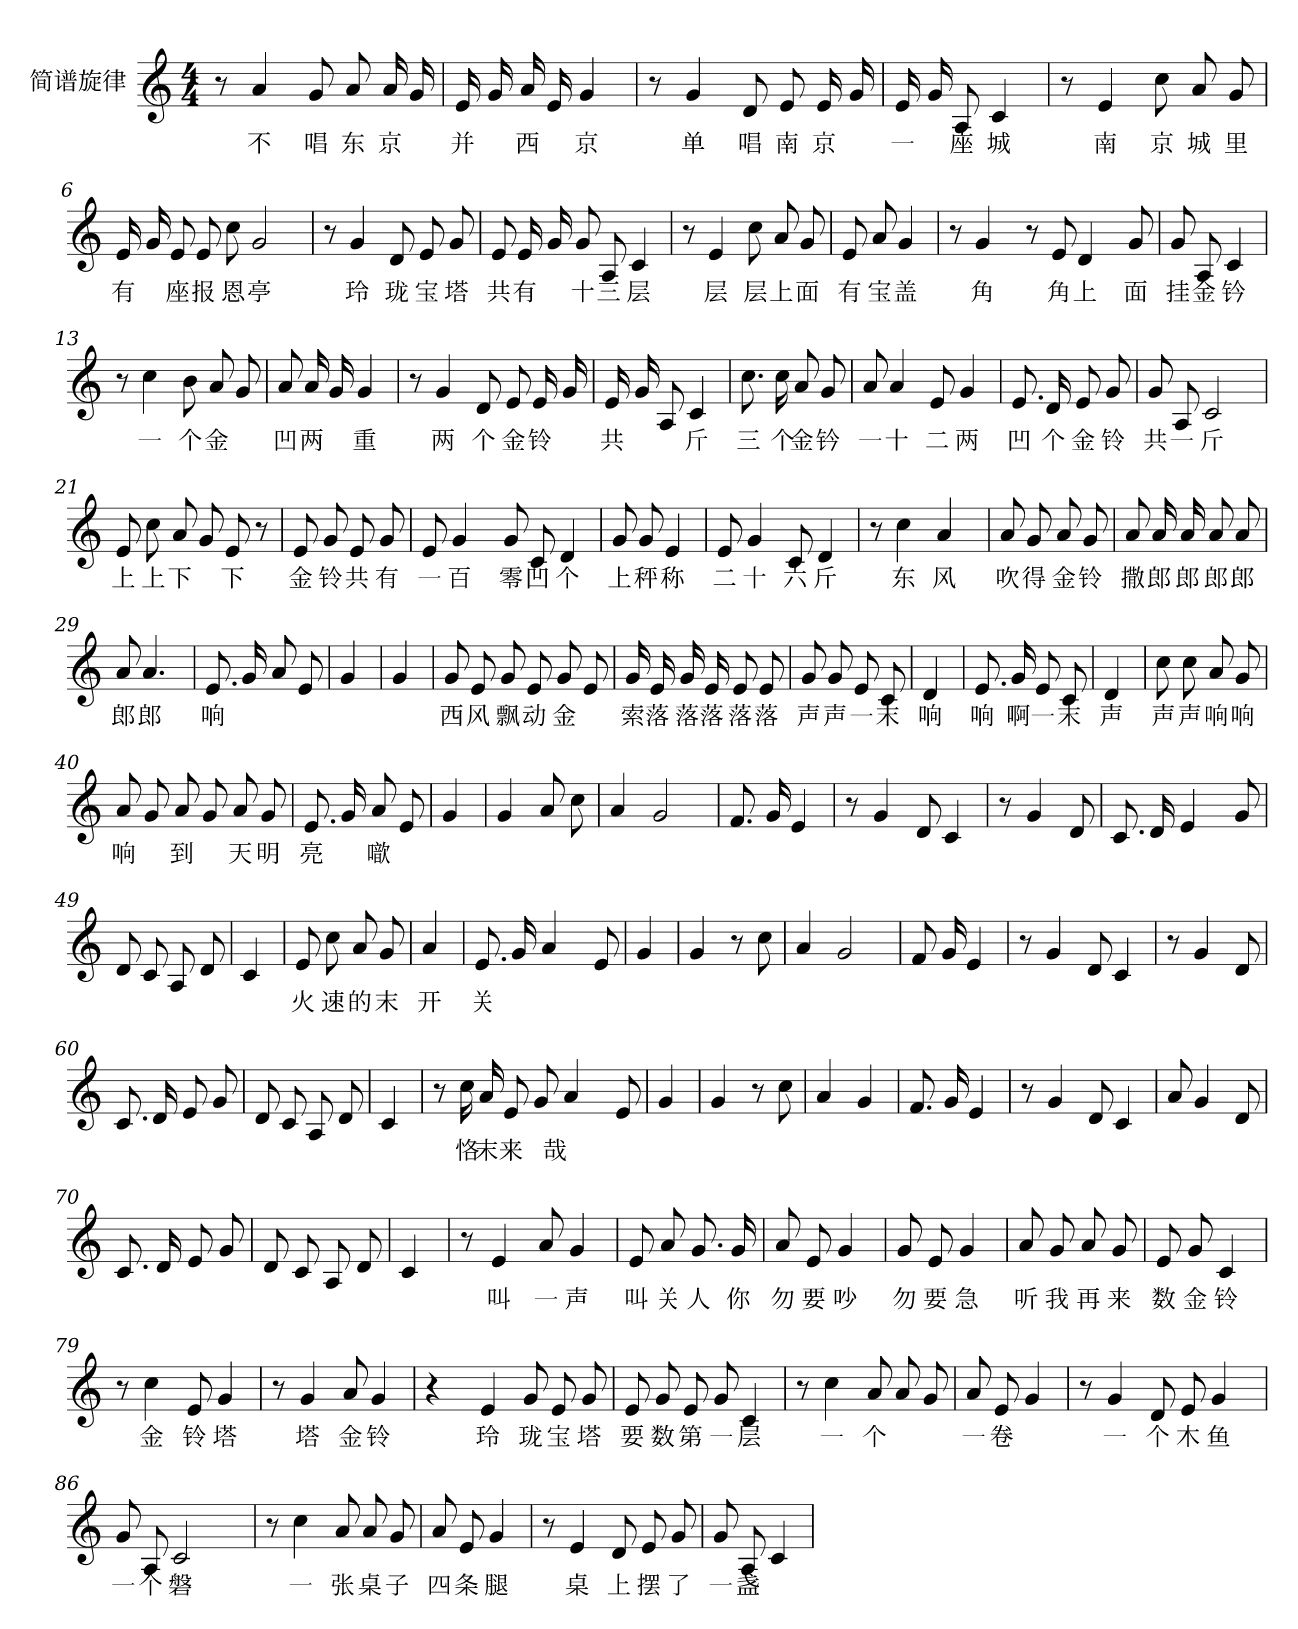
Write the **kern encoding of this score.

**kern	**text
*part1	*part1
*staff1	*staff1
*I"简谱旋律	*
*k[]	*
*M4/4	*
=1	=1
8r	.
4a	不
8g	唱
8a	东
16a	京
16g	.
=2	=2
16e	并
16g	.
16a	西
16e	.
4g	京
=3	=3
8r	.
4g	单
8d	唱
8e	南
16e	京
16g	.
=4	=4
16e	一
16g	.
8A	座
4c	城
=5	=5
8r	.
4e	南
8cc	京
8a	城
8g	里
=6	=6
16e	有
16g	.
8e	座
8e	报
8cc	恩
2g	亭
=7	=7
8r	.
4g	玲
8d	珑
8e	宝
8g	塔
=8	=8
8e	共
16e	有
16g	.
8g	十
8A	三
4c	层
=9	=9
8r	.
4e	层
8cc	层
8a	上
8g	面
=10	=10
8e	有
8a	宝
4g	盖
=11	=11
8r	.
!LO:N:vis=4	!
4.g	角
8r	.
8e	角
!LO:N:vis=4	!
4.d	上
8g	面
=12	=12
8g	挂
8A	金
4c	钤
=13	=13
8r	.
4cc	一
8b	个
8a	金
8g	.
=14	=14
8a	凹
16a	两
16g	.
4g	重
=15	=15
8r	.
4g	两
8d	个
8e	金
16e	铃
16g	.
=16	=16
16e	共
16g	.
8A	.
4c	斤
=17	=17
8.cc	三
16cc	个
8a	金
8g	钤
=18	=18
8a	一
4a	十
8e	二
4g	两
=19	=19
8.e	凹
16d	个
8e	金
8g	铃
=20	=20
8g	共
8A	一
2c	斤
=21	=21
8e	上
8cc	上
8a	下
8g	.
8e	下
8r	.
=22	=22
8e	金
8g	铃
8e	共
8g	有
=23	=23
8e	一
!LO:N:vis=4	!
4.g	百
8g	零
8c	凹
4d	个
=24	=24
8g	上
8g	秤
4e	称
=25	=25
8e	二
4g	十
8c	六
4d	斤
=26	=26
8r	.
4cc	东
!LO:N:vis=4	!
4.a	风
=27	=27
8a	吹
8g	得
8a	金
8g	铃
=28	=28
8a	撒
16a	郎
16a	郎
8a	郎
8a	郎
=29	=29
8a	郎
4.a	郎
=30	=30
8.e	响
16g	.
8a	.
8e	.
=31	=31
4g	.
=32	=32
4g	.
=33	=33
8g	西
8e	风
8g	飘
8e	动
8g	金
8e	.
=34	=34
16g	索
16e	落
16g	落
16e	落
8e	落
8e	落
=35	=35
8g	声
8g	声
8e	一
8c	末
=36	=36
4d	响
=37	=37
8.e	响
16g	啊
8e	一
8c	末
=38	=38
4d	声
=39	=39
8cc	声
8cc	声
8a	响
8g	响
=40	=40
8a	响
8g	.
8a	到
8g	.
8a	天
8g	明
=41	=41
8.e	亮
16g	.
8a	噷
8e	.
=42	=42
4g	.
=43	=43
4g	.
8a	.
8cc	.
=44	=44
4a	.
2g	.
=45	=45
8.f	.
16g	.
4e	.
=46	=46
8r	.
4g	.
8d	.
4c	.
=47	=47
8r	.
4g	.
8d	.
=48	=48
8.c	.
16d	.
!LO:N:vis=4	!
4.e	.
8g	.
=49	=49
8d	.
8c	.
8A	.
8d	.
=50	=50
4c	.
=51	=51
8e	火
8cc	速
8a	的
8g	末
=52	=52
4a	开
=53	=53
8.e	关
16g	.
!LO:N:vis=4	!
4.a	.
8e	.
=54	=54
4g	.
=55	=55
4g	.
8r	.
8cc	.
=56	=56
4a	.
2g	.
=57	=57
8f	.
16g	.
4e	.
=58	=58
8r	.
4g	.
8d	.
4c	.
=59	=59
8r	.
4g	.
8d	.
=60	=60
8.c	.
16d	.
8e	.
8g	.
=61	=61
8d	.
8c	.
8A	.
8d	.
=62	=62
4c	.
=63	=63
8r	.
16cc	恪
16a	末
8e	来
8g	.
!LO:N:vis=4	!
4.a	哉
8e	.
=64	=64
4g	.
=65	=65
4g	.
8r	.
8cc	.
=66	=66
4a	.
4g	.
=67	=67
8.f	.
16g	.
4e	.
=68	=68
8r	.
4g	.
8d	.
4c	.
=69	=69
8a	.
4g	.
8d	.
=70	=70
8.c	.
16d	.
8e	.
8g	.
=71	=71
8d	.
8c	.
8A	.
8d	.
=72	=72
4c	.
=73	=73
8r	.
4e	叫
8a	一
4g	声
=74	=74
8e	叫
8a	关
8.g	人
16g	你
=75	=75
8a	勿
8e	要
4g	吵
=76	=76
8g	勿
8e	要
4g	急
=77	=77
8a	听
8g	我
8a	再
8g	来
=78	=78
8e	数
8g	金
4c	铃
=79	=79
8r	.
4cc	金
8e	铃
4g	塔
=80	=80
8r	.
4g	塔
8a	金
4g	铃
=81	=81
!LO:N:vis=4	!
4.r	.
4e	玲
8g	珑
8e	宝
8g	塔
=82	=82
8e	要
8g	数
8e	第
8g	一
4c	层
=83	=83
8r	.
4cc	一
8a	个
8a	.
8g	.
=84	=84
8a	一
8e	卷
4g	.
=85	=85
8r	.
4g	一
8d	个
8e	木
!LO:N:vis=4	!
4.g	鱼
=86	=86
8g	一
8A	个
!LO:N:vis=2	!
2.c	磐
=87	=87
8r	.
4cc	一
8a	张
8a	桌
8g	子
=88	=88
8a	四
8e	条
4g	腿
=89	=89
8r	.
4e	桌
8d	上
8e	摆
8g	了
=90	=90
8g	一
8A	盏
4c	.
=	=
*-	*-
